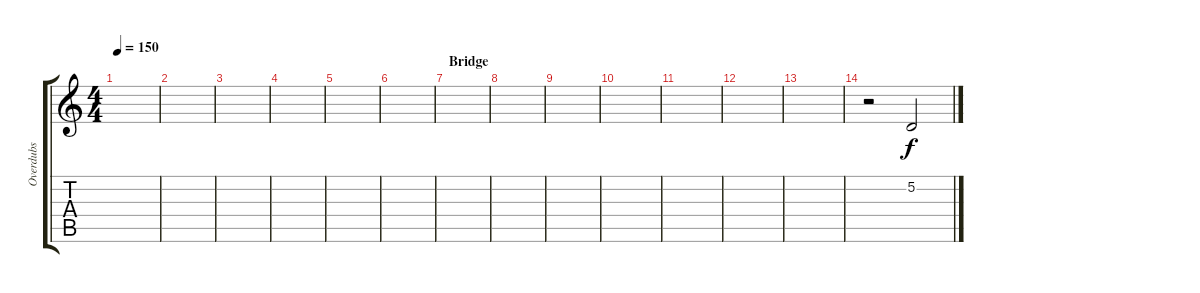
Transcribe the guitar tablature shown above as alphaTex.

\track ("Overdubs" "Overdubs") {instrument reversecymbal}
\staff {score tabs}
\tuning (D4 A3 F3 C3 G2 C2) {hide}
\ts (4 4)
\tempo 150
\clef g2
\ks c
|
|
|
|
|
|
\section ("" "Bridge")
|
|
|
|
|
|
|
r.2 5.2.2
